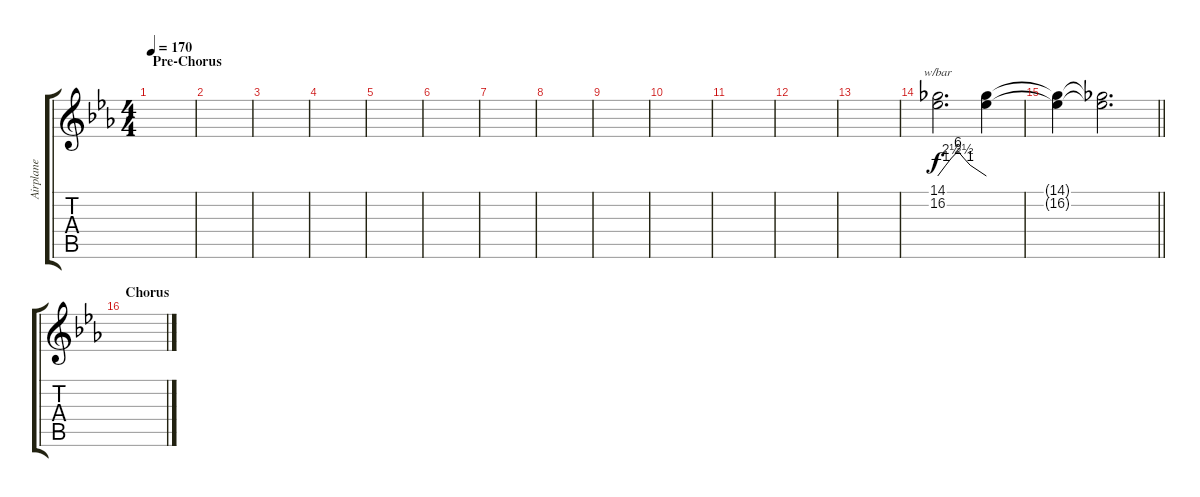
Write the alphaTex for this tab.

\track ("Airplane" "Airplane") {solo instrument helicopter}
\staff {score tabs}
\tuning (E4 B3 G3 D3 A2 E2) {hide}
\ts (4 4)
\section ("" "Pre-Chorus")
\tempo 170
\clef g2
\ks eb
|
|
|
|
|
|
|
|
|
|
|
|
|
(14.1 16.2).2{d tbe (custom default 0 0 10 4 17 10 25 24 32 10 40 4 60 0) volume 8 balance 14} (14.1{t} 16.2{t}).4{volume 15 balance 11} |
\barLineRight lightlight
(14.1{t} 16.2{t}).4{volume 8 balance 4} (14.1{t} 16.2{t}).2{d volume 1 balance 0} |
\section ("" "Chorus")
